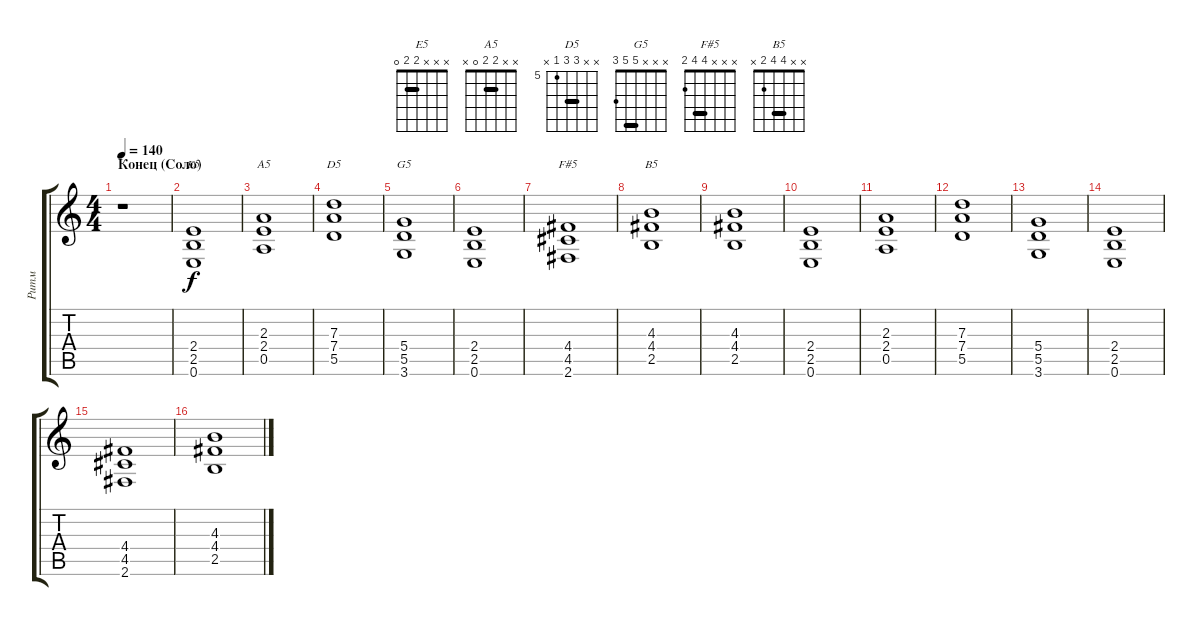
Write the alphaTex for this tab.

\track ("Ритм" "Ритм") {instrument distortionguitar}
\staff {score tabs}
\tuning (E4 B3 G3 D3 A2 E2) {hide}
\chord ("E5" x x x 2 2 0) {barre 2}
\chord ("A5" x x 2 2 0 x) {barre 2}
\chord ("D5" x x 7 7 5 x) {firstfret 5 barre 7}
\chord ("G5" x x x 5 5 3) {barre 5}
\chord ("F#5" x x x 4 4 2) {barre 4}
\chord ("B5" x x 4 4 2 x) {barre 4}
\ts (4 4)
\section ("" "Конец (Соло)")
\tempo 140
\clef g2
\ks c
r.1{dy fff} |
(2.4 2.5 0.6).1{ch "E5" dy f} |
(2.3 2.4 0.5).1{ch "A5"} |
(7.3 7.4 5.5).1{ch "D5"} |
(5.4 5.5 3.6).1{ch "G5"} |
(2.4 2.5 0.6).1 |
(4.4 4.5 2.6).1{ch "F#5"} |
(4.3 4.4 2.5).1{ch "B5"} |
(4.3 4.4 2.5).1 |
(2.4 2.5 0.6).1 |
(2.3 2.4 0.5).1 |
(7.3 7.4 5.5).1 |
(5.4 5.5 3.6).1 |
(2.4 2.5 0.6).1 |
(4.4 4.5 2.6).1 |
(4.3 4.4 2.5).1
